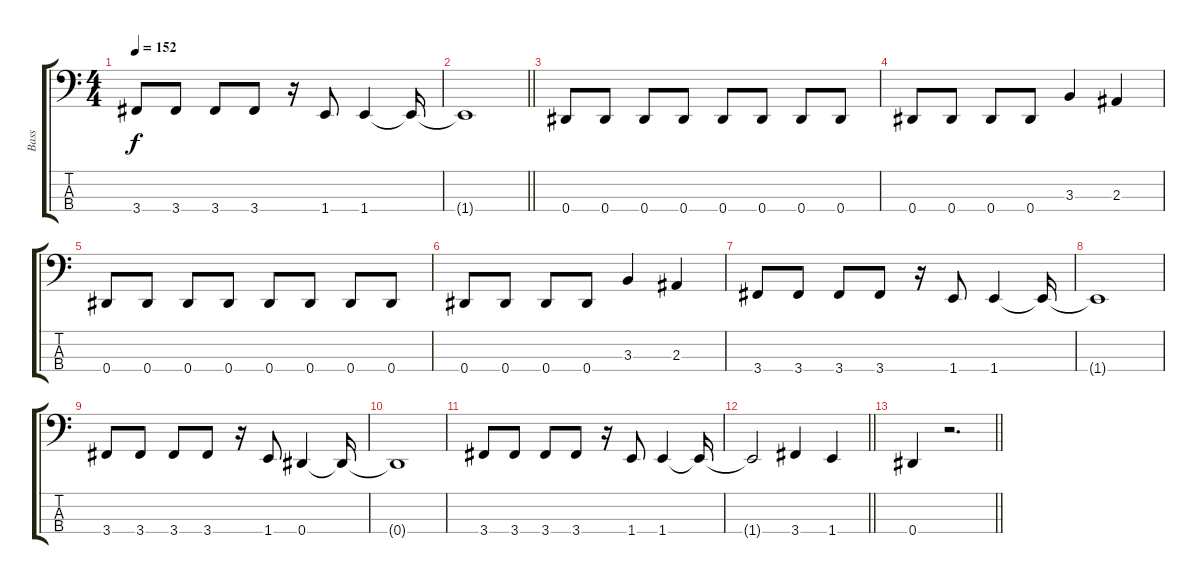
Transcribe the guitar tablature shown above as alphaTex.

\track ("Bass" "Bass") {instrument electricbassfinger}
\staff {score tabs}
\tuning (Gb2 Db2 Ab1 Eb1) {hide}
\ts (4 4)
\tempo 152
\clef f4
\ks c
3.4.8{dy f} 3.4.8 3.4.8 3.4.8 r.16 1.4.8 1.4.4 1.4{t}.16 |
\barLineRight lightlight
1.4{t}.1 |
0.4.8 0.4.8 0.4.8 0.4.8 0.4.8 0.4.8 0.4.8 0.4.8 |
0.4.8 0.4.8 0.4.8 0.4.8 3.3.4 2.3.4 |
0.4.8 0.4.8 0.4.8 0.4.8 0.4.8 0.4.8 0.4.8 0.4.8 |
0.4.8 0.4.8 0.4.8 0.4.8 3.3.4 2.3.4 |
3.4.8 3.4.8 3.4.8 3.4.8 r.16 1.4.8 1.4.4 1.4{t}.16 |
1.4{t}.1 |
3.4.8 3.4.8 3.4.8 3.4.8 r.16 1.4.8 0.4.4 0.4{t}.16 |
0.4{t}.1 |
3.4.8 3.4.8 3.4.8 3.4.8 r.16 1.4.8 1.4.4 1.4{t}.16 |
\barLineRight lightlight
1.4{t}.2 3.4.4 1.4.4 |
\barLineRight lightlight
0.4.4 r.2{d}
